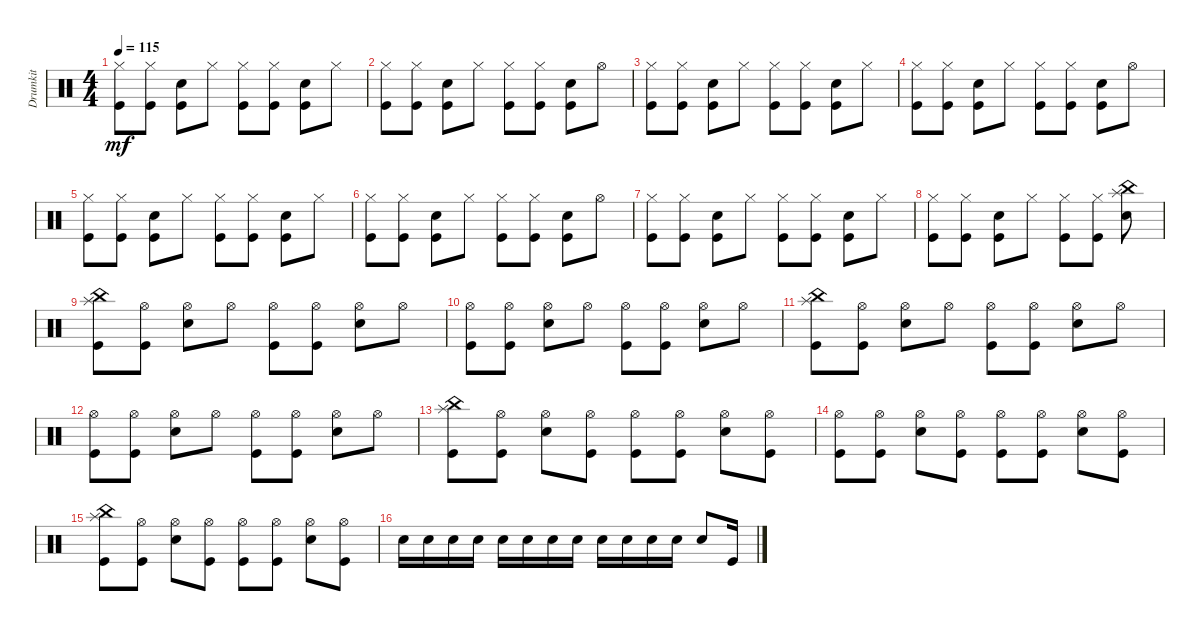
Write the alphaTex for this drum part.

\track ("Drumkit" "Drumkit") {instrument percussion}
\staff {score}
\articulation defaults
\ts (4 4)
\tempo 115
\clef neutral
\ks c
("Hi-Hat (closed)" "Kick (hit)").8{dy mf} ("Kick (hit)" "Hi-Hat (closed)").8 ("Snare (hit) 2" "Kick (hit)").8 "Hi-Hat (closed)".8 ("Hi-Hat (closed)" "Kick (hit)").8 ("Kick (hit)" "Hi-Hat (closed)").8 ("Snare (hit) 2" "Kick (hit)").8 "Hi-Hat (closed)".8 |
("Hi-Hat (closed)" "Kick (hit)").8 ("Kick (hit)" "Hi-Hat (closed)").8 ("Snare (hit) 2" "Kick (hit)").8 "Hi-Hat (closed)".8 ("Hi-Hat (closed)" "Kick (hit)").8 ("Kick (hit)" "Hi-Hat (closed)").8 ("Snare (hit) 2" "Kick (hit)").8 "Hi-Hat (open)".8 |
("Hi-Hat (closed)" "Kick (hit)").8 ("Kick (hit)" "Hi-Hat (closed)").8 ("Snare (hit) 2" "Kick (hit)").8 "Hi-Hat (closed)".8 ("Hi-Hat (closed)" "Kick (hit)").8 ("Kick (hit)" "Hi-Hat (closed)").8 ("Snare (hit) 2" "Kick (hit)").8 "Hi-Hat (closed)".8 |
("Hi-Hat (closed)" "Kick (hit)").8 ("Kick (hit)" "Hi-Hat (closed)").8 ("Snare (hit) 2" "Kick (hit)").8 "Hi-Hat (closed)".8 ("Hi-Hat (closed)" "Kick (hit)").8 ("Kick (hit)" "Hi-Hat (closed)").8 ("Snare (hit) 2" "Kick (hit)").8 "Hi-Hat (open)".8 |
("Hi-Hat (closed)" "Kick (hit)").8 ("Kick (hit)" "Hi-Hat (closed)").8 ("Snare (hit) 2" "Kick (hit)").8 "Hi-Hat (closed)".8 ("Hi-Hat (closed)" "Kick (hit)").8 ("Kick (hit)" "Hi-Hat (closed)").8 ("Snare (hit) 2" "Kick (hit)").8 "Hi-Hat (closed)".8 |
("Hi-Hat (closed)" "Kick (hit)").8 ("Kick (hit)" "Hi-Hat (closed)").8 ("Snare (hit) 2" "Kick (hit)").8 "Hi-Hat (closed)".8 ("Hi-Hat (closed)" "Kick (hit)").8 ("Kick (hit)" "Hi-Hat (closed)").8 ("Snare (hit) 2" "Kick (hit)").8 "Hi-Hat (open)".8 |
("Hi-Hat (closed)" "Kick (hit)").8 ("Kick (hit)" "Hi-Hat (closed)").8 ("Snare (hit) 2" "Kick (hit)").8 "Hi-Hat (closed)".8 ("Hi-Hat (closed)" "Kick (hit)").8 ("Kick (hit)" "Hi-Hat (closed)").8 ("Snare (hit) 2" "Kick (hit)").8 "Hi-Hat (closed)".8 |
("Hi-Hat (closed)" "Kick (hit)").8 ("Kick (hit)" "Hi-Hat (closed)").8 ("Snare (hit) 2" "Kick (hit)").8 "Hi-Hat (closed)".8 ("Hi-Hat (closed)" "Kick (hit)").8 ("Kick (hit)" "Hi-Hat (closed)").8 ("Snare (hit) 2" "Splash (hit)" "China (hit)").8 |
("Splash (hit)" "China (hit)" "Kick (hit)").8 ("Kick (hit)" "Hi-Hat (open)").8 ("Hi-Hat (open)" "Snare (hit) 2").8 "Hi-Hat (open)".8 ("Hi-Hat (open)" "Kick (hit)").8 ("Hi-Hat (open)" "Kick (hit)").8 ("Hi-Hat (open)" "Snare (hit) 2").8 "Hi-Hat (open)".8 |
("Hi-Hat (open)" "Kick (hit)").8 ("Hi-Hat (open)" "Kick (hit)").8 ("Hi-Hat (open)" "Snare (hit) 2").8 "Hi-Hat (open)".8 ("Hi-Hat (open)" "Kick (hit)").8 ("Hi-Hat (open)" "Kick (hit)").8 ("Hi-Hat (open)" "Snare (hit) 2").8 "Hi-Hat (open)".8 |
("Splash (hit)" "China (hit)" "Kick (hit)").8 ("Kick (hit)" "Hi-Hat (open)").8 ("Hi-Hat (open)" "Snare (hit) 2").8 "Hi-Hat (open)".8 ("Hi-Hat (open)" "Kick (hit)").8 ("Hi-Hat (open)" "Kick (hit)").8 ("Hi-Hat (open)" "Snare (hit) 2").8 "Hi-Hat (open)".8 |
("Hi-Hat (open)" "Kick (hit)").8 ("Hi-Hat (open)" "Kick (hit)").8 ("Hi-Hat (open)" "Snare (hit) 2").8 "Hi-Hat (open)".8 ("Hi-Hat (open)" "Kick (hit)").8 ("Hi-Hat (open)" "Kick (hit)").8 ("Hi-Hat (open)" "Snare (hit) 2").8 "Hi-Hat (open)".8 |
("Kick (hit)" "Splash (hit)" "China (hit)").8 ("Kick (hit)" "Hi-Hat (open)").8 ("Hi-Hat (open)" "Snare (hit) 2").8 ("Kick (hit)" "Hi-Hat (open)").8 ("Hi-Hat (open)" "Kick (hit)").8 ("Kick (hit)" "Hi-Hat (open)").8 ("Hi-Hat (open)" "Snare (hit) 2").8 ("Hi-Hat (open)" "Kick (hit)").8 |
("Hi-Hat (open)" "Kick (hit)").8 ("Kick (hit)" "Hi-Hat (open)").8 ("Hi-Hat (open)" "Snare (hit) 2").8 ("Kick (hit)" "Hi-Hat (open)").8 ("Hi-Hat (open)" "Kick (hit)").8 ("Kick (hit)" "Hi-Hat (open)").8 ("Hi-Hat (open)" "Snare (hit) 2").8 ("Hi-Hat (open)" "Kick (hit)").8 |
("Kick (hit)" "Splash (hit)" "China (hit)").8 ("Kick (hit)" "Hi-Hat (open)").8 ("Hi-Hat (open)" "Snare (hit) 2").8 ("Kick (hit)" "Hi-Hat (open)").8 ("Hi-Hat (open)" "Kick (hit)").8 ("Kick (hit)" "Hi-Hat (open)").8 ("Hi-Hat (open)" "Snare (hit) 2").8 ("Hi-Hat (open)" "Kick (hit)").8 |
"Snare (hit) 2".16 "Snare (hit) 2".16 "Snare (hit) 2".16 "Snare (hit) 2".16 "Snare (hit) 2".16 "Snare (hit) 2".16 "Snare (hit) 2".16 "Snare (hit) 2".16 "Snare (hit) 2".16 "Snare (hit) 2".16 "Snare (hit) 2".16 "Snare (hit) 2".16 "Snare (hit) 2".8 "Kick (hit)".16
